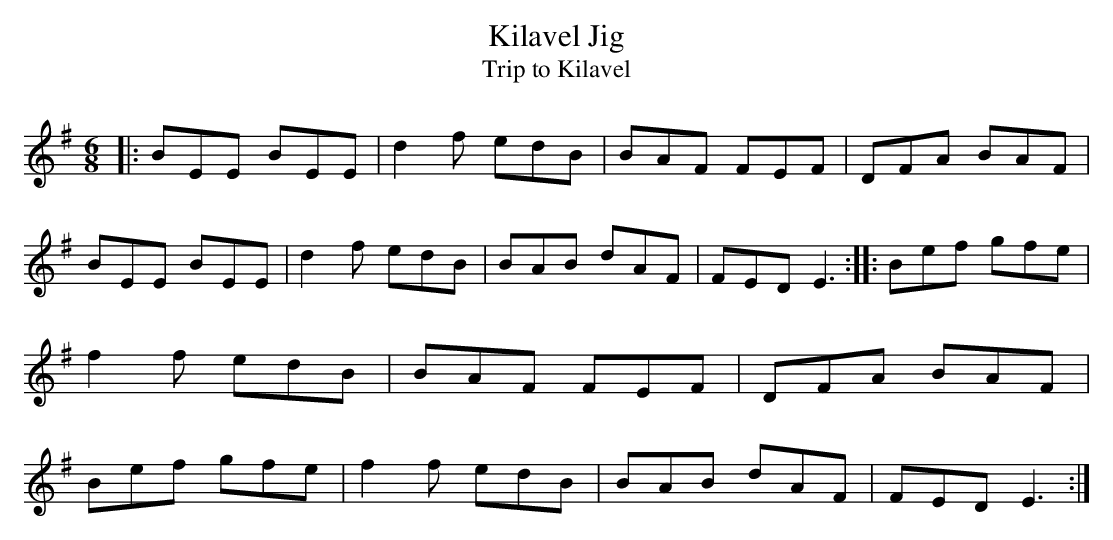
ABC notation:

X:1
T:Kilavel Jig
T:Trip to Kilavel
M:6/8
K:G
|:BEE BEE|d2 f edB|BAF FEF|DFA BAF|\
BEE BEE|d2 f edB|BAB dAF|FED E3::\
Bef gfe|f2 f edB|BAF FEF|DFA BAF|\
Bef gfe|f2 f edB|BAB dAF|FED E3:|
